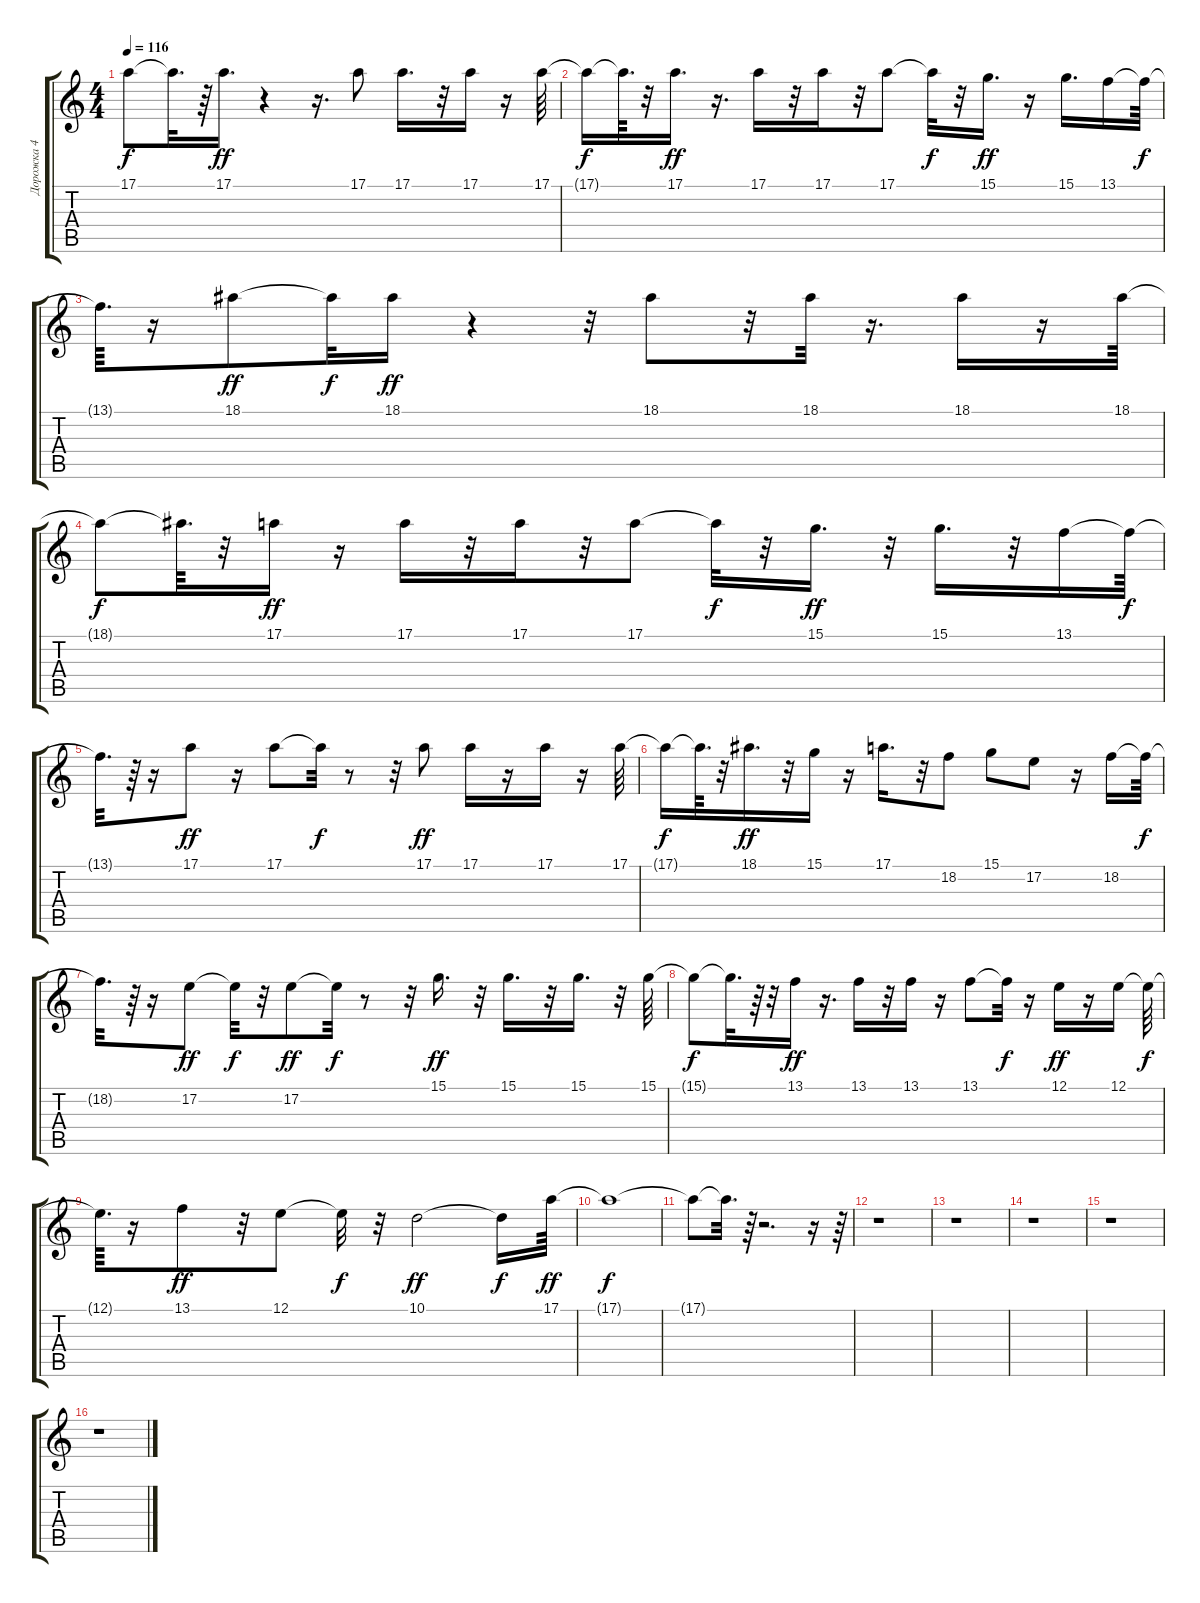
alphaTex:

\track ("Дорожка 4" "Дорожка 4") {instrument flute}
\staff {score tabs}
\tuning (E4 B3 G3 D3 A2 E2) {hide}
\ts (4 4)
\tempo 116
\clef g2
\ks c
17.1{t}.8{dy f} 17.1{t}.32{d} r.64 17.1.16{d dy ff} r.4 r.16{d} 17.1.8 17.1.16{d} r.32 17.1.16 r.16 17.1.64 |
17.1{t}.16{dy f} 17.1{t}.64{d} r.32 17.1.16{d dy ff} r.16{d} 17.1.16 r.32 17.1.16 r.32 17.1.8 17.1{t}.32{dy f} r.32 15.1.16{d dy ff} r.16 15.1.16{d} 13.1.16 13.1{t}.64{dy f} |
13.1{t}.64{d} r.16 18.1.8{dy ff} 18.1{t}.32{dy f} 18.1.16{dy ff} r.4 r.32 18.1.8 r.32 18.1.32 r.16{d} 18.1.16 r.16 18.1.64 |
18.1{t}.8{dy f} 18.1{t}.64{d} r.32 17.1.16{dy ff} r.16 17.1.16 r.32 17.1.16 r.32 17.1.8 17.1{t}.32{dy f} r.32 15.1.16{d dy ff} r.32 15.1.16{d} r.32 13.1.16 13.1{t}.64{dy f} |
13.1{t}.32{d} r.64 r.16 17.1.8{dy ff} r.16 17.1.8 17.1{t}.32{dy f} r.8 r.32 17.1.8{dy ff} 17.1.16 r.16 17.1.16 r.16 17.1.64 |
17.1{t}.16{dy f} 17.1{t}.64{d} r.32 18.1.16{d dy ff} r.32 15.1.16 r.16 17.1.16{d} r.32 18.2.8 15.1.8 17.2.8 r.16 18.2.16 18.2{t}.64{dy f} |
18.2{t}.32{d} r.64 r.16 17.2.8{dy ff} 17.2{t}.32{dy f} r.32 17.2.8{dy ff} 17.2{t}.32{dy f} r.8 r.32 15.1.16{d dy ff} r.32 15.1.16{d} r.32 15.1.16{d} r.32 15.1.64 |
15.1{t}.8{dy f} 15.1{t}.32{d} r.64 r.32 13.1.16{dy ff} r.16{d} 13.1.16 r.32 13.1.16 r.16 13.1.8 13.1{t}.32{dy f} r.16 12.1.16{dy ff} r.16 12.1.16 12.1{t}.64{dy f} |
12.1{t}.64{d} r.16 13.1.8{dy ff} r.32 12.1.8 12.1{t}.32{dy f} r.32 10.1.2{dy ff} 10.1{t}.16{dy f} 17.1.64{dy ff} |
17.1{t}.1{dy f} |
17.1{t}.8 17.1{t}.32{d} r.64 r.2{d} r.16 r.64 |
r.1 |
r.1 |
r.1 |
r.1 |
r.1
